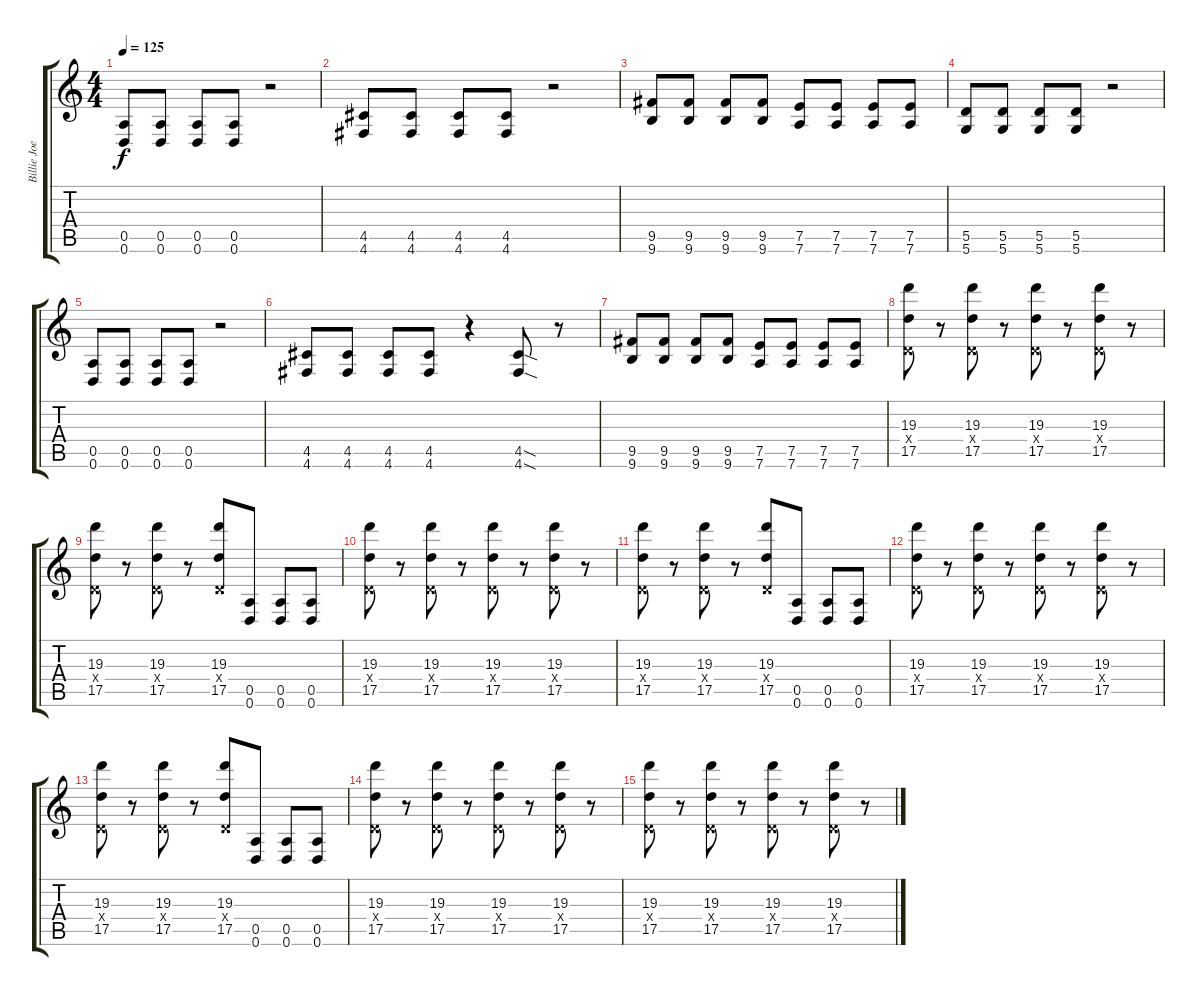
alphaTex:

\track ("Billie Joe Distorted 2" "Billie Joe") {instrument distortionguitar}
\staff {score tabs}
\tuning (E4 B3 G3 D3 A2 D2) {hide}
\ts (4 4)
\tempo 125
\clef g2
\ks c
(0.5 0.6).8{dy f} (0.5 0.6).8 (0.5 0.6).8 (0.5 0.6).8 r.2 |
(4.5 4.6).8 (4.5 4.6).8 (4.5 4.6).8 (4.5 4.6).8 r.2 |
(9.5 9.6).8 (9.5 9.6).8 (9.5 9.6).8 (9.5 9.6).8 (7.5 7.6).8 (7.5 7.6).8 (7.5 7.6).8 (7.5 7.6).8 |
(5.5 5.6).8 (5.5 5.6).8 (5.5 5.6).8 (5.5 5.6).8 r.2 |
(0.5 0.6).8 (0.5 0.6).8 (0.5 0.6).8 (0.5 0.6).8 r.2 |
(4.5 4.6).8 (4.5 4.6).8 (4.5 4.6).8 (4.5 4.6).8 r.4 (4.5{sod} 4.6{sod}).8 r.8 |
(9.5 9.6).8 (9.5 9.6).8 (9.5 9.6).8 (9.5 9.6).8 (7.5 7.6).8 (7.5 7.6).8 (7.5 7.6).8 (7.5 7.6).8 |
(19.3 0.4{x} 17.5).8 r.8 (19.3 0.4{x} 17.5).8 r.8 (19.3 0.4{x} 17.5).8 r.8 (19.3 0.4{x} 17.5).8 r.8 |
(19.3 0.4{x} 17.5).8 r.8 (19.3 0.4{x} 17.5).8 r.8 (19.3 0.4{x} 17.5).8 (0.5 0.6).8 (0.5 0.6).8 (0.5 0.6).8 |
(19.3 0.4{x} 17.5).8 r.8 (19.3 0.4{x} 17.5).8 r.8 (19.3 0.4{x} 17.5).8 r.8 (19.3 0.4{x} 17.5).8 r.8 |
(19.3 0.4{x} 17.5).8 r.8 (19.3 0.4{x} 17.5).8 r.8 (19.3 0.4{x} 17.5).8 (0.5 0.6).8 (0.5 0.6).8 (0.5 0.6).8 |
(19.3 0.4{x} 17.5).8 r.8 (19.3 0.4{x} 17.5).8 r.8 (19.3 0.4{x} 17.5).8 r.8 (19.3 0.4{x} 17.5).8 r.8 |
(19.3 0.4{x} 17.5).8 r.8 (19.3 0.4{x} 17.5).8 r.8 (19.3 0.4{x} 17.5).8 (0.5 0.6).8 (0.5 0.6).8 (0.5 0.6).8 |
(19.3 0.4{x} 17.5).8 r.8 (19.3 0.4{x} 17.5).8 r.8 (19.3 0.4{x} 17.5).8 r.8 (19.3 0.4{x} 17.5).8 r.8 |
(19.3 0.4{x} 17.5).8 r.8 (19.3 0.4{x} 17.5).8 r.8 (19.3 0.4{x} 17.5).8 r.8 (19.3 0.4{x} 17.5).8 r.8
